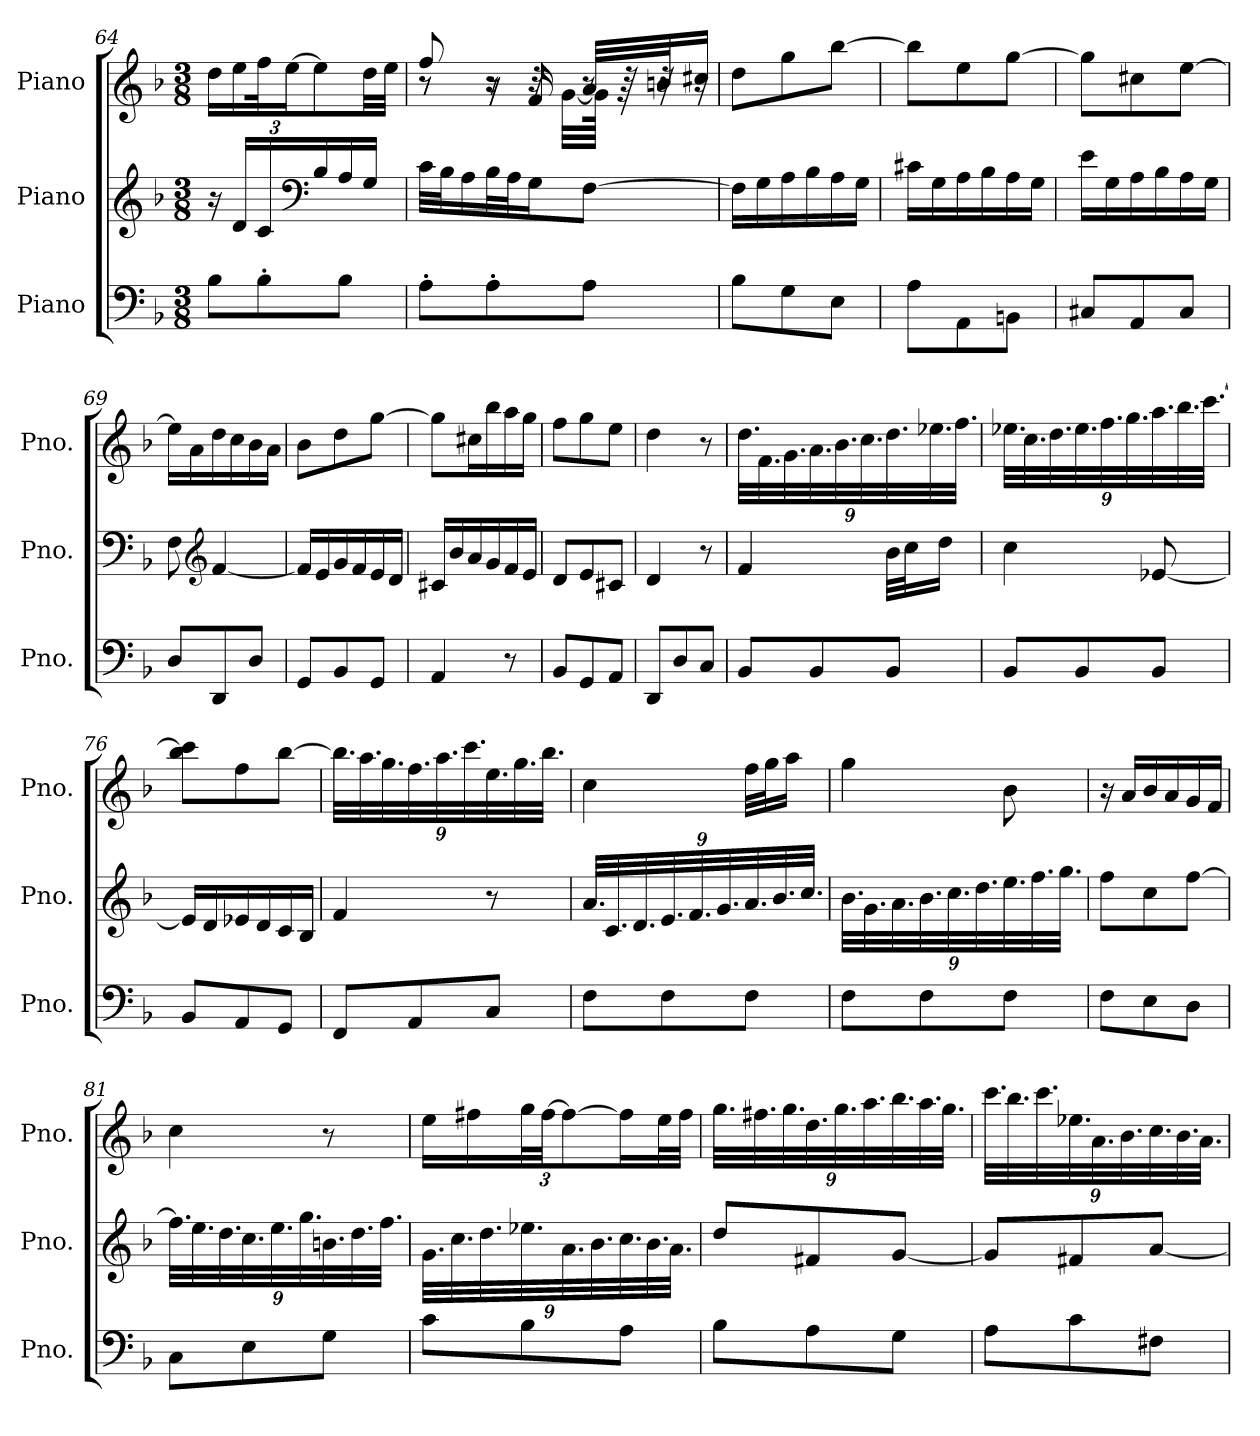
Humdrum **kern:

**kern	**kern	**kern
*part3	*part2	*part1
*staff3	*staff2	*staff1
*I"Piano	*I"Piano	*I"Piano
*I'Pno.	*I'Pno.	*I'Pno.
!!LO:LB:g=z
*clefF4	*clefG2	*clefG2
*k[b-]	*k[b-]	*k[b-]
*M3/8	*M3/8	*M3/8
=64	=64	=64
8B-\L	16r	16dd\LL
.	16d/LL	16ee\
*	*	*Xbrackettup
8B-'\	16c/	48ff\K
.	.	[24ee\J
*	*clefF4	*
.	16B-/	8ee\]
8B-\J	16A/	.
.	16G/JJ	32dd\LL
.	.	32ee\JJJ
=65	=65	=65
*	*	*^
*	*	*	*^
8A'\L	32c\LLL	8ff/	8r	8r
.	32B-\J	.	.	.
.	16A\	.	.	.
8A'\	32B-\L	8r	16r	16r
.	32A\J	.	.	.
.	16G\J	.	32r	16f/
.	.	.	[32g\LLL	.
8A\J	[8F\J	32a/LLL	64g\JJJk]	8r
.	.	.	64r	.
.	.	32bn/J	32r	.
.	.	16cc#X/JJ	16r	.
*	*	*v	*v	*v
=66	=66	=66
8B-\L	16F\LL]	8dd\L
.	16G\	.
8G\	16A\	8gg\
.	16B-\	.
8E\J	16A\	[8bb-\J
.	16G\JJ	.
=67	=67	=67
8A\L	16c#X\LL	8bb-\L]
.	16G\	.
8AA\	16A\	8ee\
.	16B-\	.
8BBn\J	16A\	[8gg\J
.	16G\JJ	.
!!LO:LB:g=z
=68	=68	=68
8C#X/L	16e\LL	8gg\L]
.	16G\	.
8AA/	16A\	8cc#X\
.	16B-\	.
8C#/J	16A\	[8ee\J
.	16G\JJ	.
=69	=69	=69
8D/L	8F\	16ee\LL]
.	.	16a\
*	*clefG2	*
8DD/	[4f/	16dd\
.	.	16cc\
8D/J	.	16b-\
.	.	16a\JJ
=70	=70	=70
8GG/L	16f/LL]	8b-\L
.	16e/	.
8BB-/	16g/	8dd\
.	16f/	.
8GG/J	16e/	[8gg\J
.	16d/JJ	.
=71	=71	=71
4AA/	16c#X/LL	8gg\L]
.	16b-/	.
.	16a/	16cc#X\L
.	16g/	16bb-\
8r	16f/	16aa\
.	16e/JJ	16gg\JJ
=72	=72	=72
8BB-/L	8d/L	8ff\L
8GG/	8e/	8gg\
8AA/J	8c#X/J	8ee\J
=73	=73	=73
8DD/L	4d/	4dd\
8D/	.	.
8C/J	8r	8r
!!LO:LB:g=z
=74	=74	=74
8BB-/L	4f/	36.dd\LLL
.	.	36.f\
.	.	36.g\
8BB-/	.	36.a\
.	.	36.b-\
.	.	36.cc\
8BB-/J	32b-\LLL	36.dd\
.	32cc\J	.
.	.	36.ee-X\
.	16dd\JJ	.
.	.	36.ff\JJJ
=75	=75	=75
8BB-/L	4cc\	36.ee-X\LLL
.	.	36.cc\
.	.	36.dd\
8BB-/	.	36.ee-\
.	.	36.ff\
.	.	36.gg\
8BB-/J	[8e-X/	36.aa\
.	.	36.bb-\
.	.	[36.ccc\JJJ
=76	=76	=76
8BB-/L	16e-/LL]	8bb-\ 8ccc\]L
.	16d/	.
8AA/	16e-X/	8ff\
.	16d/	.
8GG/J	16c/	[8bb-\J
.	16B-/JJ	.
!!LO:PB:g=z
=77	=77	=77
8FF/L	4f/	36.bb-\LLL]
.	.	36.aa\
.	.	36.gg\
8AA/	.	36.ff\
.	.	36.aa\
.	.	36.ccc\
8C/J	8r	36.ee\
.	.	36.gg\
.	.	36.bb-\JJJ
=78	=78	=78
*	*Xbrackettup	*
8F\L	36.a/LLL	4cc\
.	36.c/	.
.	36.d/	.
8F\	36.e/	.
.	36.f/	.
.	36.g/	.
8F\J	36.a/	32ff\LLL
.	.	32gg\J
.	36.b-/	.
.	.	16aa\JJ
.	36.cc/JJJ	.
=79	=79	=79
8F\L	36.b-\LLL	4gg\
.	36.g\	.
.	36.a\	.
8F\	36.b-\	.
.	36.cc\	.
.	36.dd\	.
8F\J	36.ee\	8b-\
.	36.ff\	.
.	36.gg\JJJ	.
!!LO:LB:g=z
=80	=80	=80
8F\L	8ff\L	16r
.	.	16a/LL
8E\	8cc\	16b-/
.	.	16a/
8D\J	[8ff\J	16g/
.	.	16f/JJ
=81	=81	=81
8C\L	36.ff\LLL]	4cc\
.	36.ee\	.
.	36.dd\	.
8E\	36.cc\	.
.	36.ee\	.
.	36.gg\	.
8G\J	36.bn\	8r
.	36.dd\	.
.	36.ff\JJJ	.
=82	=82	=82
8c\L	36.g\LLL	16ee\LL
.	36.cc\	.
.	.	16ff#X\
.	36.dd\	.
8B-\	36.ee-X\	48gg\L
.	.	[48ff#\JJ
.	36.a\	12ff#\_
.	36.b-\	.
8A\J	36.cc\	16ff#\L]
.	36.b-\	.
.	.	32ee\L
.	36.a\JJJ	.
.	.	32ff#\JJJ
!!LO:LB:g=z
=83	=83	=83
8B-\L	8dd/L	36.gg\LLL
.	.	36.ff#X\
.	.	36.gg\
8A\	8f#X/	36.dd\
.	.	36.gg\
.	.	36.aa\
8G\J	[8g/J	36.bb-\
.	.	36.aa\
.	.	36.gg\JJJ
=84	=84	=84
8A\L	8g/L]	36.ccc\LLL
.	.	36.bb-\
.	.	36.ccc\
8c\	8f#X/	36.ee-X\
.	.	36.a\
.	.	36.b-\
8F#X\J	[8a/J	36.cc\
.	.	36.b-\
.	.	36.a\JJJ
=	=	=
*-	*-	*-
